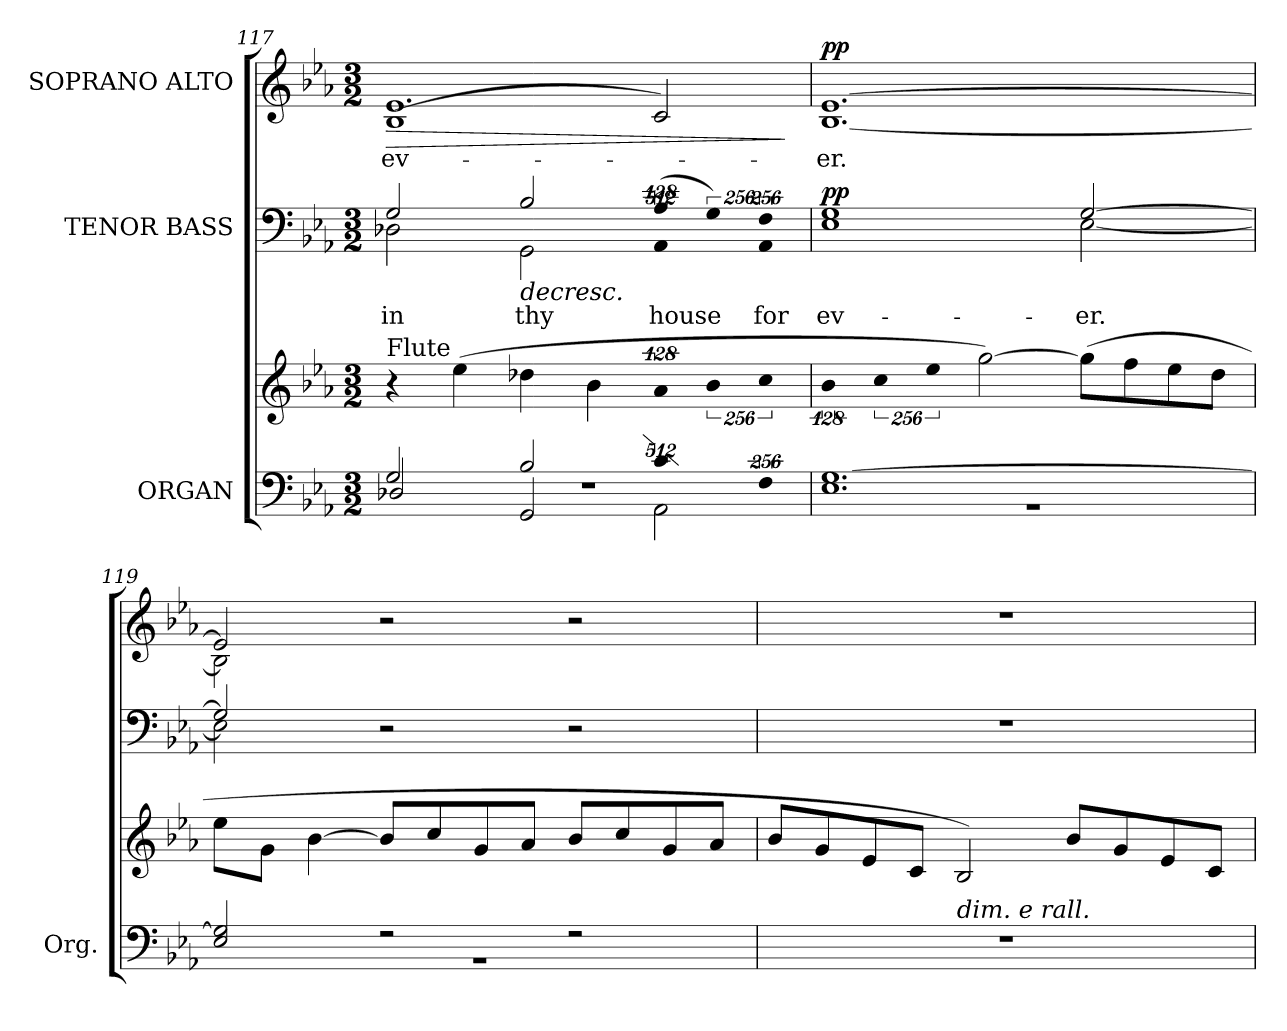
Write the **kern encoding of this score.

**kern	**kern	**kern	**text	**dynam	**kern	**text	**dynam
*part3	*part3	*part2	*part2	*part2	*part1	*part1	*part1
*staff4	*staff3	*staff2	*staff2	*staff2	*staff1	*staff1	*staff1
*I"ORGAN	*	*I"TENOR BASS	*	*	*I"SOPRANO ALTO	*	*
*I'Org.	*	*	*	*	*	*	*
*clefF4	*clefG2	*clefF4	*	*	*clefG2	*	*
*k[b-e-a-]	*k[b-e-a-]	*k[b-e-a-]	*	*	*k[b-e-a-]	*	*
*E-:	*E-:	*E-:	*	*	*E-:	*	*
*M3/2	*M3/2	*M3/2	*	*	*M3/2	*	*
=117	=117	=117	=117	=117	=117	=117	=117
!LO:N:vis=1	!	!	!	!	!	!	!
*^	*	*^	*	*	*	*	*
*	*^	*	*	*	*	*	*	*	*
!	!	!	!	!	!	!LO:LY:b:color=#000000	!	!	!	!
!	!	!	!LO:TX:a:t=Flute	!	!	!	!	!	!	!
!	!	!	!	!	!	!	!	!	!LO:LY:b:color=#000000	!LO:HP:b
*	*	*	*	*	*	*	*	*^	*	*
1.r	2Gi/	2D-Xi/	4r	2Gi/	2D-Xi\	-in	.	1.e-i	(1B-i	ev-	>
.	.	.	(4ee-i\	.	.	.	.	.	.	.	.
!	!	!	!	!	!	!	!LO:HP:b	!	!	!	!
!	!	!	!	!	!	!LO:LY:b:color=#000000	!	!	!	!	!
.	2B-i/	2GGi/	4dd-Xi\	2B-i/	2GGi\	thy	>	.	.	.	.
.	.	.	4b-i\	.	.	.	.	.	.	.	.
!	!LO:N:vis=2	!	!LO:N:vis=4	!LO:N:vis=4	!LO:N:vis=2	!	!	!	!	!	!
!	!	!	!	!	!	!LO:LY:b:color=#000000	!	!	!	!	!
.	1024%341ci/	2AA-i\	512%85a-i/	(512%85A-i/	1024%341AA-i\	house	.	.	2ci/)	.	.
!	!	!	!LO:N:vis=4	!LO:N:vis=4	!	!	!	!	!	!	!
.	.	.	1024%171b-i\	1024%171Gi/)	.	.	.	.	.	.	.
!	!LO:N:vis=4	!	!LO:N:vis=4	!LO:N:vis=4	!LO:N:vis=4	!	!	!	!	!	!
!	!	!	!	!	!	!LO:LY:b:color=#000000	!	!	!	!	!
.	1024%171Fi/	.	1024%171cci\	1024%171Fi/	1024%171AA-i\	for	.	.	.	.	.
*	*	*	*	*v	*v	*	*	*	*	*	*
*v	*v	*v	*	*	*	*	*v	*v	*	*
.	.	.	.	.	.	.	]
!!LO:LB:g=z
=118	=118	=118	=118	=118	=118	=118	=118
*^	*	*	*	*	*	*	*
!	!LO:N:vis=1	!LO:N:vis=4	!	!	!	!	!	!
*	*	*	*^	*	*	*	*	*
!	!	!	!	!	!LO:LY:b:color=#000000	!	!	!	!
!	!	!	!	!	!	!	!	!LO:LY:b:color=#000000	!
*	*	*	*	*	*	*	*^	*	*
1.E-i [1.Gi	1.r	512%85b-i\	1Gi	1E-i	ev-	pp	[1.e-i	[1.B-i	-er.	pp
!	!	!LO:N:vis=4	!	!	!	!	!	!	!	!
.	.	1024%171cci\	.	.	.	.	.	.	.	.
!	!	!LO:N:vis=4	!	!	!	!	!	!	!	!
.	.	1024%171ee-i\	.	.	.	.	.	.	.	.
.	.	[2ggi\)	.	.	.	.	.	.	.	.
!	!	!	!	!	!LO:LY:b:color=#000000	!	!	!	!	!
.	.	(8ggi\L]	[2Gi/	[2E-i\	-er.	]	.	.	.	.
.	.	8ffi\	.	.	.	.	.	.	.	.
.	.	8ee-i\	.	.	.	.	.	.	.	.
.	.	8ddi\J	.	.	.	.	.	.	.	.
=119	=119	=119	=119	=119	=119	=119	=119	=119	=119	=119
!	!LO:N:vis=1	!	!	!	!	!	!	!	!	!
2E-i/ 2Gi]	1.r	8ee-i\L	2Gi/]	2E-i\]	.	.	2e-i/]	2B-i\]	.	.
.	.	8gi\J	.	.	.	.	.	.	.	.
.	.	[4b-i\	.	.	.	.	.	.	.	.
2r	.	8b-i/L]	2r	1ryy	.	.	2r	1ryy	.	.
.	.	8cci/	.	.	.	.	.	.	.	.
.	.	8gi/	.	.	.	.	.	.	.	.
.	.	8a-i/J	.	.	.	.	.	.	.	.
2r	.	8b-i/L	2r	.	.	.	2r	.	.	.
.	.	8cci/	.	.	.	.	.	.	.	.
.	.	8gi/	.	.	.	.	.	.	.	.
.	.	8a-i/J	.	.	.	.	.	.	.	.
*	*	*	*v	*v	*	*	*	*	*	*
*	*	*	*	*	*	*v	*v	*	*
=120	=120	=120	=120	=120	=120	=120	=120	=120
!LO:N:vis=1	!LO:N:vis=1	!	!LO:N:vis=1	!	!	!LO:N:vis=1	!	!
*	*^	*	*	*	*	*	*	*
1.r	1.ryy	2ryy	8b-i/L	1.r	.	.	1.r	.	.
.	.	.	8gi/	.	.	.	.	.	.
.	.	.	8e-i/	.	.	.	.	.	.
.	.	.	8ci/J	.	.	.	.	.	.
!	!	!LO:TX:a:i:t=dim. e rall.	!	!	!	!	!	!	!
.	.	1ryy	2B-i/)	.	.	.	.	.	.
.	.	.	8b-i/L	.	.	.	.	.	.
.	.	.	8gi/	.	.	.	.	.	.
.	.	.	8e-i/	.	.	.	.	.	.
.	.	.	8ci/J	.	.	.	.	.	.
*v	*v	*v	*	*	*	*	*	*	*
=	=	=	=	=	=	=	=
*-	*-	*-	*-	*-	*-	*-	*-
